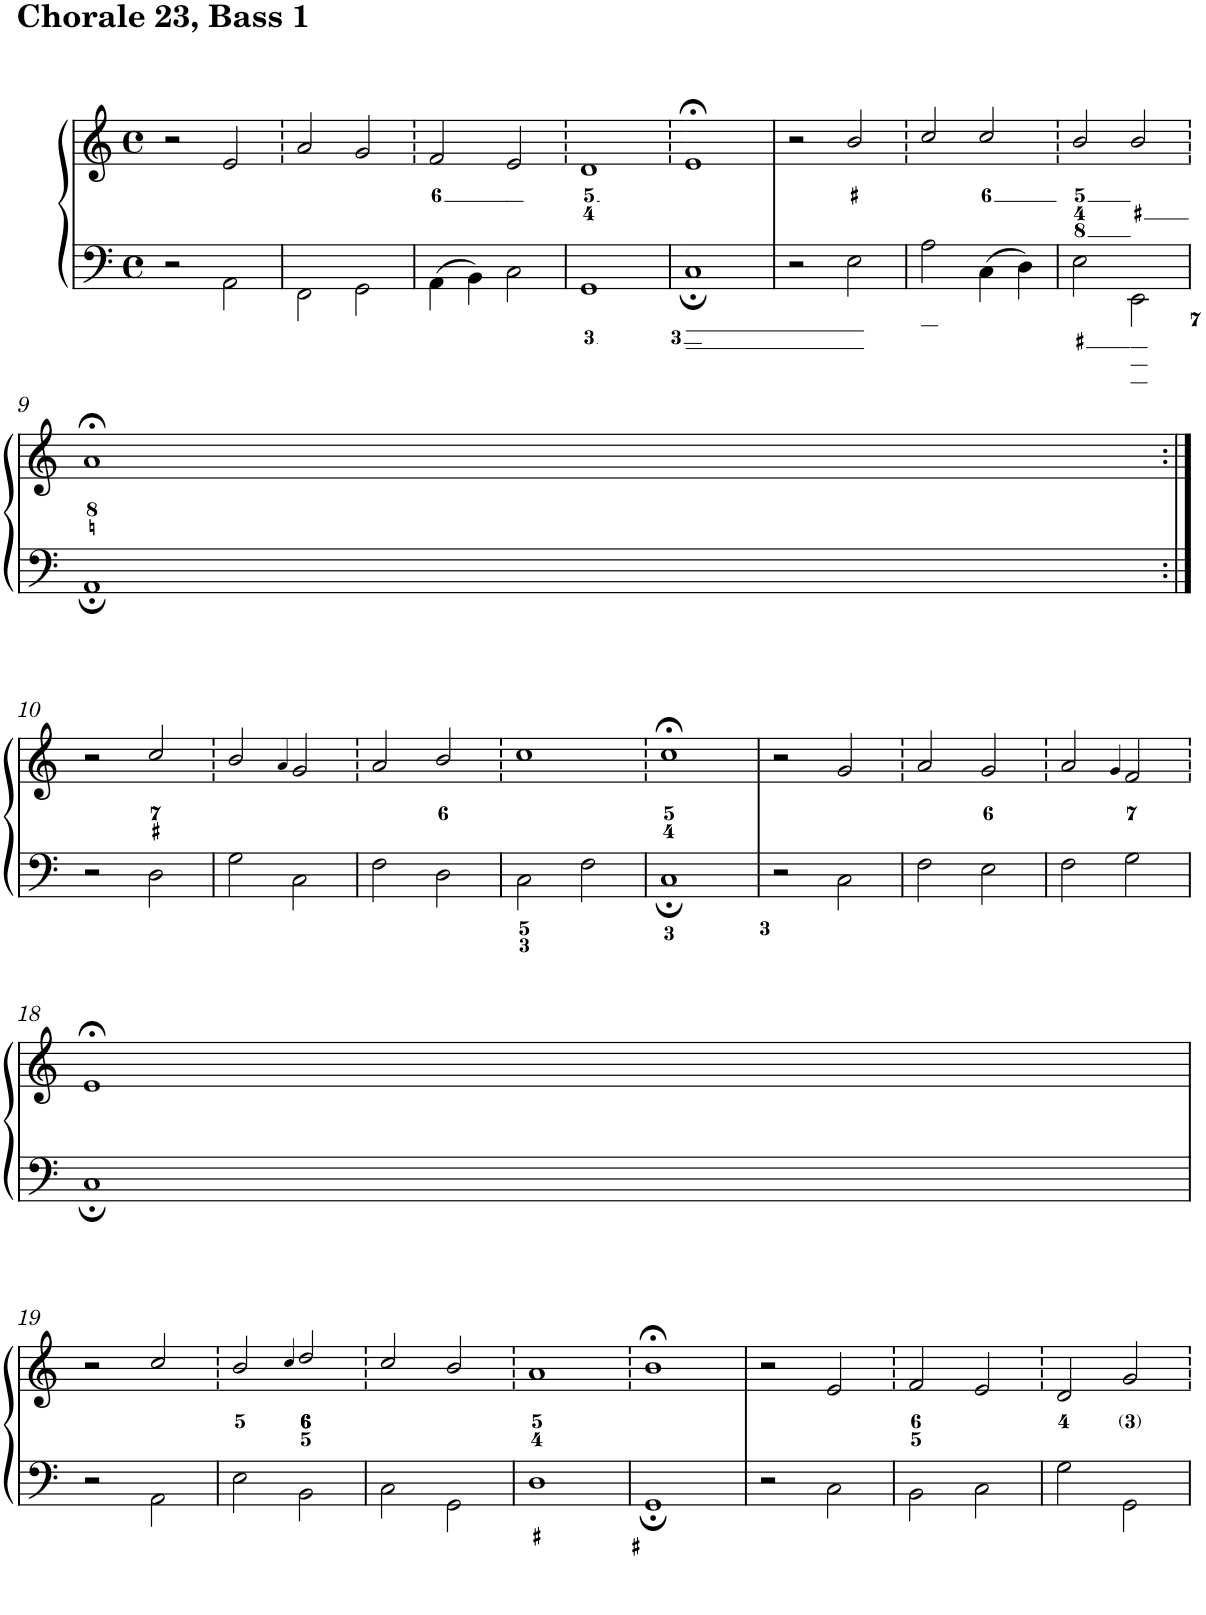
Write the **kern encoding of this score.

**kern	**kern
*part1	*part1
*staff2	*staff1
*I"Piano	*
*I'Pno.	*
*clefF4	*clefG2
*k[]	*k[]
*M4/4	*M4/4
*met(c)	*met(c)
=1	=1
2r	2r
2AA\	2e/
=2	=2
2FF\	2a/
2GG\	2g/
=3	=3
4AA\	2f/
4BB\	.
2C\	2e/
=4	=4
1GG	1d
=5	=5
1C;	1e;<
=6	=6
2r	2r
2E\	2b/
=7	=7
2A\	2cc/
4C\	2cc/
4D\	.
=8	=8
2E\	2b/
2EE\	2b/
!!LO:LB:g=z
=9	=9
1AA;	1a;<
!!LO:LB:g=z
=10:|!	=10:|!
2r	2r
2D\	2cc/
=11	=11
2G\	2b/
.	4qa/
2C\	2g/
=12	=12
2F\	2a/
2D\	2b/
=13	=13
2C\	1cc
2F\	.
=14	=14
1C;	1cc;<
=15	=15
2r	2r
2C\	2g/
=16	=16
2F\	2a/
2E\	2g/
=17	=17
2F\	2a/
.	4qg/
2G\	2f/
!!LO:LB:g=z
=18	=18
1C;	1e;<
!!LO:LB:g=z
=19	=19
2r	2r
2AA\	2cc/
=20	=20
2E\	2b/
.	4qcc/
2BB\	2dd/
=21	=21
2C\	2cc/
2GG\	2b/
=22	=22
1D	1a
=23	=23
1GG;	1b;<
=24	=24
2r	2r
2C\	2e/
=25	=25
2BB\	2f/
2C\	2e/
=26	=26
2G\	2d/
2GG\	2g/
=	=
*-	*-
